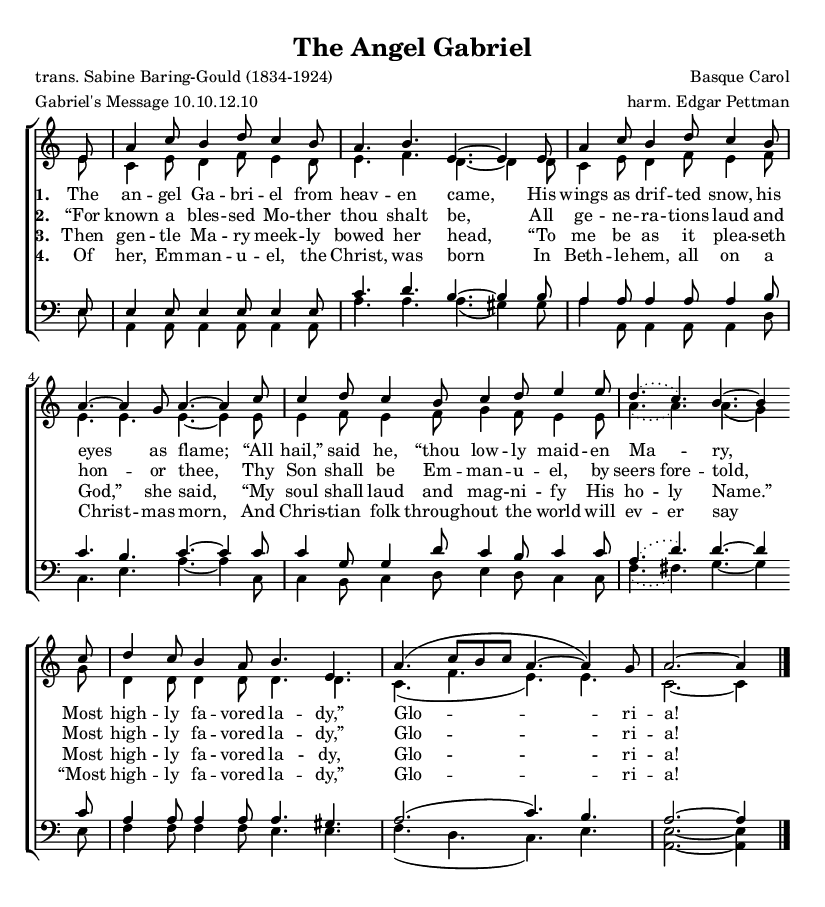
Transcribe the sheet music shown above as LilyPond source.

\version "2.14.2"
\include "header.ly"

\header {
  title = "The Angel Gabriel"
  poet = "trans. Sabine Baring-Gould (1834-1924)"
  composer = "Basque Carol"
  arranger = "harm. Edgar Pettman"
  metre = "Gabriel's Message 10.10.12.10"
  meter = \metre
}

global = {
  \preamble
  \key bes \major
  \time 6/4
}

sopMusic = \relative c' {
  \partial 8 d8 |
  \time 9/8 g4 bes8 a4 c8 bes4 a8 |
  \time 6/4 g4. a d,~ d4 \bar"" d8 |

  \time 9/8 g4 bes8 a4 c8 bes4 a8 |
  \time 6/4 g4.~ g4 f8 g4.~ g4 \bar"" bes8 |

  bes4 c8 bes4 a8 bes4 c8 d4 d8 |
  \slurDotted c4.( bes) \slurSolid a4.~ a4 \bar"" bes8 |

  c4 bes8 a4 g8 a4. d, |
  g4.( bes8[ a bes] g4.~ g4) f8 |
  \time 9/8 g2.~ g4 \bar "|."
}
sopWords = \lyricmode {

}

altoMusic = \relative c' {
  d8 |
  bes4 d8 c4 ees8 d4 c8 |
  d4. ees c~ c4 c8 |

  bes4 d8 c4 ees8 d4 ees8 |
  d4. d4. d4.~ d4 d8 |

  d4 ees8 d4 ees8 f4 ees8 d4 d8 |
  \slurDotted g4.( g) \slurSolid g4.( f4) f8 |

  c4 c8 c4 c8 c4. c4. |
  bes4.( ees d) d4. |
  bes2.~ bes4
}
altoWords = \lyricmode {
  \set stanza = #"1. "
  The an -- gel Ga -- bri -- el from heav -- en came,
  His wings as drif -- ted snow, his eyes as flame;
  “All hail,” said he, “thou low -- ly maid -- en Ma -- ry,
  Most high -- ly fa -- vored la -- dy,” Glo -- ri -- a!
}
altoWordsII = \lyricmode {
  \set stanza = #"2. "
  “For known a bles -- sed Mo -- ther thou shalt be,
  All ge -- ne -- ra -- tions laud and hon -- or thee,
  Thy Son shall be Em -- man -- u -- el, by
  \set ignoreMelismata = ##t
  seers fore --
  \unset ignoreMelismata
  told,
  Most high -- ly fa -- vored la -- dy,”
  Glo -- ri -- a!
}
altoWordsIII = \lyricmode {
  \set stanza = #"3. "
  Then gen -- tle Ma -- ry meek -- ly bowed her head,
  “To me be as it plea -- seth God,” she said,
  “My soul shall laud and mag -- ni -- fy His
  \set ignoreMelismata = ##t
  ho -- ly
  \unset ignoreMelismata
  Name.”
  Most high -- ly fa -- vored la -- dy,
  Glo -- ri -- a!
}
altoWordsIV = \lyricmode {
  \set stanza = #"4. "
  Of her, Em -- man -- u -- el, the Christ, was born
  In Beth -- le -- hem, all on a Christ -- mas morn,
  And Chris -- tian folk through -- out the world will
  \set ignoreMelismata = ##t
  ev -- er
  \unset ignoreMelismata
  say
  “Most high -- ly fa -- vored la -- dy,”
  Glo -- ri -- a!
}

tenorMusic = \relative c {
  d8 |
  d4 d8 d4 d8 d4 d8 |
  bes'4. c a ~ a4 a8 |

  g4 g8 g4 g8 g4 a8 |
  bes4. a4. bes4.~ bes4 bes8 |

  bes4 f8 f4 c'8 bes4 a8 bes4 bes8 |
  \slurDotted g4.( c) \slurSolid c~ c4 bes8 |

  g4 g8 g4 g8 g4. fis |
  g2.( bes4.) a |
  g2.~ g4
}
tenorWords = \lyricmode {

}

bassMusic = \relative c {
  d8 |
  g,4 g8 g4 g8 g4 g8 |
  g'4. g g( fis4) fis8 |

  g4 g,8 g4 g8 g4 c8 |
  bes4. d g ~ g4 bes,8 |

  bes4 a8 bes4 c8 d4 c8 bes4 bes8 |
  \slurDotted ees4.( e) \slurSolid f4.~ f4 d8 |

  ees4 ees8 ees4 ees8 d4. d |
  ees( c bes) d |
  << d2. ~ g,2. ~ >> << d'4 g,4>>
}
bassWords = \lyricmode {

}

\score {
  \transpose g a
  <<
    \new ChoirStaff <<
      \new Staff = women <<
        \new Voice = "sopranos" { \voiceOne << \global \sopMusic >> }
        \new Voice = "altos" { \voiceTwo << \global \altoMusic >> }
      >>
      \new Lyrics \with { alignAboveContext = #"women"} \lyricsto "sopranos" \sopWords
      \new Lyrics = "altosIV"  \with { alignBelowContext = #"women" } \lyricsto "sopranos" \altoWordsIV
      \new Lyrics = "altosIII"  \with { alignBelowContext = #"women" } \lyricsto "sopranos" \altoWordsIII
      \new Lyrics = "altosII"  \with { alignBelowContext = #"women" } \lyricsto "sopranos" \altoWordsII
      \new Lyrics = "altos"  \with { alignBelowContext = #"women" } \lyricsto "sopranos" \altoWords
      \new Staff = men <<
        \clef bass
        \new Voice = "tenors" { \voiceOne << \global \tenorMusic >> }
        \new Voice = "basses" { \voiceTwo << \global \bassMusic >> }
      >>
      \new Lyrics \with { alignAboveContext = #"men"} \lyricsto "tenors" \tenorWords
      \new Lyrics \with { alignBelowContext = #"men"} \lyricsto "basses" \bassWords
    >>
  >>
  \layout {
    \context {
      \Staff
      \remove Time_signature_engraver
    }
  }
}
